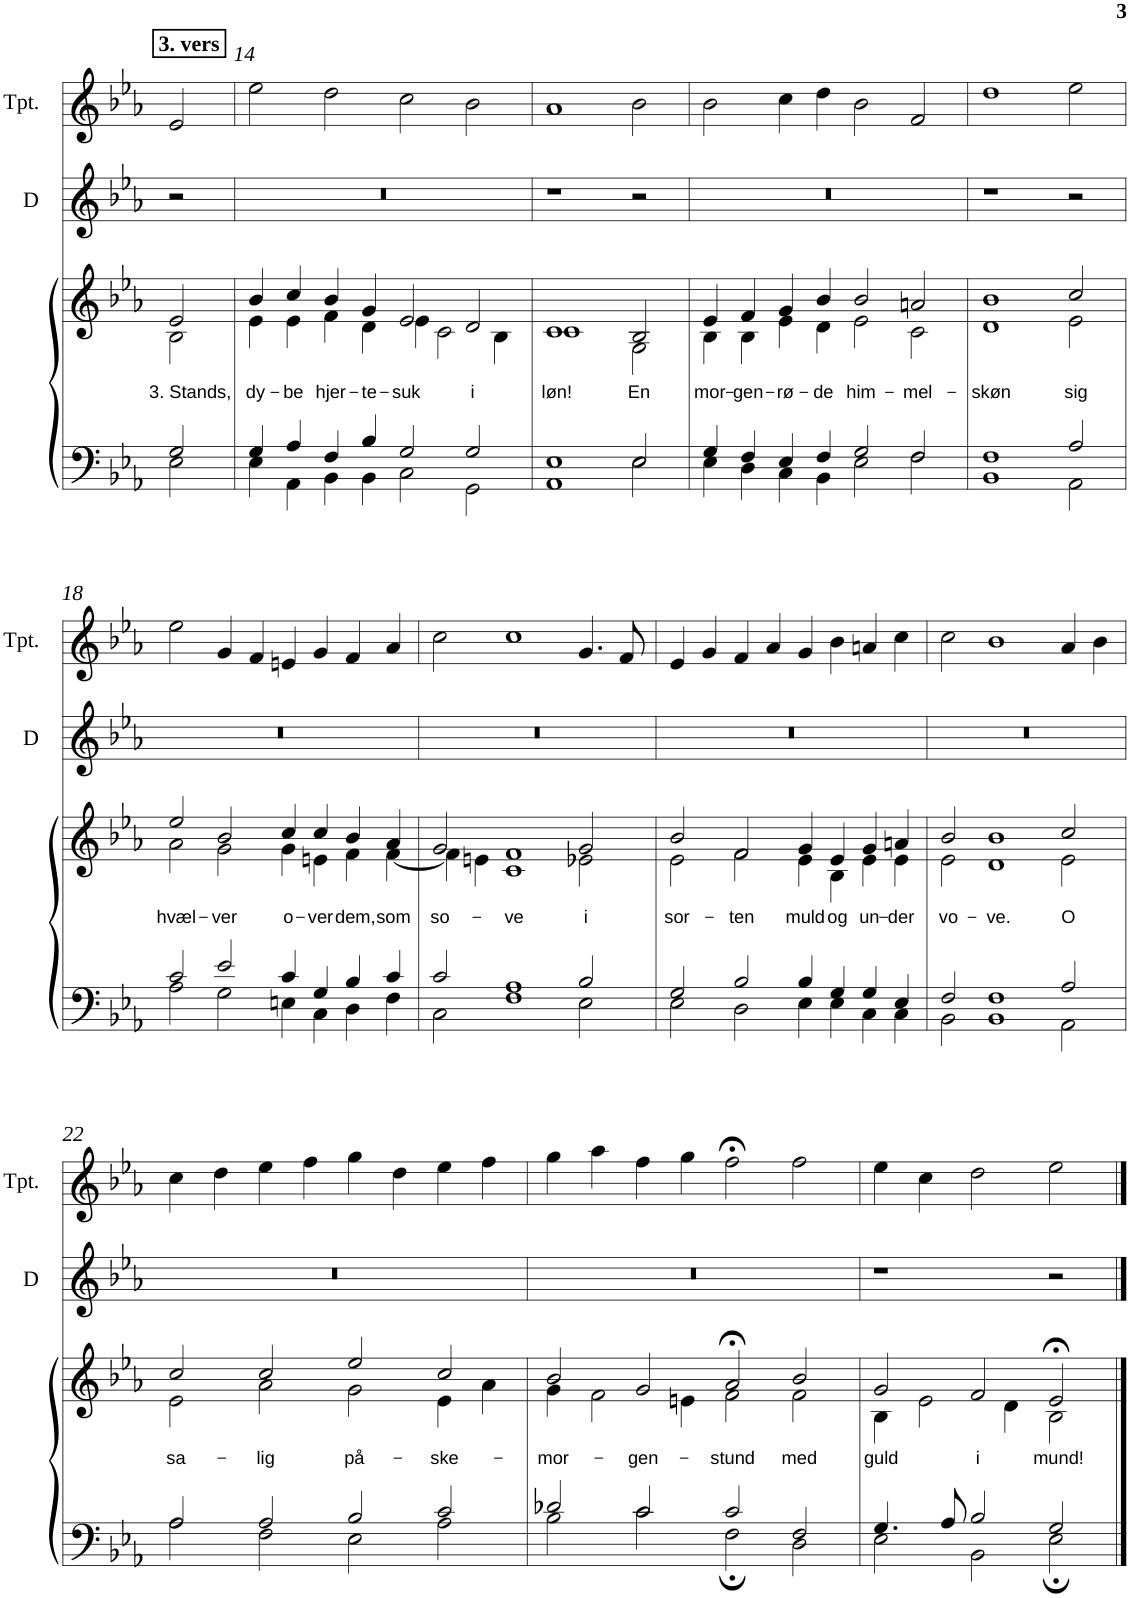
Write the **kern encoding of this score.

**kern	**kern	**text	**kern	**kern
*part3	*part3	*part3	*part2	*part1
*staff4	*staff3	*staff3	*staff2	*staff1
*I"Piano	*	*	*I"Diskant	*I"Trompet
*I'Pno	*	*	*I'D	*I'Tpt.
!!LO:PB:g=z
*clefF4	*clefG2	*	*clefG2	*clefG2
*	*	*	*	*Trd1c2
*k[b-e-a-]	*k[b-e-a-]	*	*k[b-e-a-]	*k[b-e-a-]
*E-:	*E-:	*	*E-:	*E-:
*M4/2	*M4/2	*	*M4/2	*M4/2
*met(c|)	*met(c|)	*	*met(c|)	*met(c|)
!!LO:REH:place=s1:a:B:cj:t=3. vers
=13X2	=13X2	=13X2	=13X2	=13X2
*^	*	*	*	*
!	!	!	!LO:LY:b	!	!
*	*	*^	*	*	*
2G/	2E-\	2e-/	2B-\	3. Stands,	2r	2e-/
=14	=14	=14	=14	=14	=14	=14
!	!	!	!	!LO:LY:b	!	!
4G/	4E-\	4b-/	4e-\	dy-	0r	2ee-\
!	!	!	!	!LO:LY:b	!	!
4A-/	4AA-\	4cc/	4e-\	-be	.	.
!	!	!	!	!LO:LY:b	!	!
4F/	4BB-\	4b-/	4f\	hjer-	.	2dd\
!	!	!	!	!LO:LY:b	!	!
4B-/	4BB-\	4g/	4d\	-te-	.	.
!	!	!	!	!LO:LY:b	!	!
2G/	2C\	2e-/	4e-\	-suk	.	2cc\
.	.	.	2c\	.	.	.
!	!	!	!	!LO:LY:b	!	!
2G/	2GG\	2d/	.	i	.	2b-\
.	.	.	4B-\	.	.	.
=15	=15	=15	=15	=15	=15	=15
!	!	!	!	!LO:LY:b	!	!
1E-	1AA-	1c	1c	løn!	1r	1a-
!	!	!	!	!LO:LY:b	!	!
2E-/	2E-\	2B-/	2G\	En	2r	2b-\
=16	=16	=16	=16	=16	=16	=16
!	!	!	!	!LO:LY:b	!	!
4G/	4E-\	4e-/	4B-\	mor-	0r	2b-\
!	!	!	!	!LO:LY:b	!	!
4F/	4D\	4f/	4B-\	-gen-	.	.
!	!	!	!	!LO:LY:b	!	!
4E-/	4C\	4g/	4e-\	-rø-	.	4cc\
!	!	!	!	!LO:LY:b	!	!
4F/	4BB-\	4b-/	4d\	-de	.	4dd\
!	!	!	!	!LO:LY:b	!	!
2G/	2E-\	2b-/	2e-\	him-	.	2b-\
!	!	!	!	!LO:LY:b	!	!
2F/	2F\	2an/	2c\	-mel-	.	2f/
=17	=17	=17	=17	=17	=17	=17
!	!	!	!	!LO:LY:b	!	!
1F	1BB-	1b-	1d	-skøn	1r	1dd
!	!	!	!	!LO:LY:b	!	!
2A-/	2AA-\	2cc/	2e-\	sig	2r	2ee-\
!!LO:LB:g=z
=18	=18	=18	=18	=18	=18	=18
!	!	!	!	!LO:LY:b	!	!
2c/	2A-\	2ee-/	2a-\	hvæl-	0r	2ee-\
!	!	!	!	!LO:LY:b	!	!
2e-/	2G\	2b-/	2g\	-ver	.	4g/
.	.	.	.	.	.	4f/
!	!	!	!	!LO:LY:b	!	!
4c/	4En\	4cc/	4g\	o-	.	4en/
!	!	!	!	!LO:LY:b	!	!
4G/	4C\	4cc/	4en\	-ver	.	4g/
!	!	!	!	!LO:LY:b	!	!
4B-/	4D\	4b-/	4f\	dem,	.	4f/
!	!	!	!	!LO:LY:b	!	!
4c/	4F\	4a-/	[4f\	som	.	4a-/
=19	=19	=19	=19	=19	=19	=19
!	!	!	!	!LO:LY:b	!	!
2c/	2C\	2g/	4f\]	so-	0r	2cc\
.	.	.	4en\	.	.	.
!	!	!	!	!LO:LY:b	!	!
1A-	1F	1f	1c	-ve	.	1cc
!	!	!	!	!LO:LY:b	!	!
2B-/	2E-\	2g/	2e-X\	i	.	4.g/
.	.	.	.	.	.	8f/
=20	=20	=20	=20	=20	=20	=20
!	!	!	!	!LO:LY:b	!	!
2G/	2E-\	2b-/	2e-\	sor-	0r	4e-/
.	.	.	.	.	.	4g/
!	!	!	!	!LO:LY:b	!	!
2B-/	2D\	2f/	2f\	-ten	.	4f/
.	.	.	.	.	.	4a-/
!	!	!	!	!LO:LY:b	!	!
4B-/	4E-\	4g/	4e-\	muld	.	4g/
!	!	!	!	!LO:LY:b	!	!
4G/	4E-\	4e-/	4B-\	og	.	4b-\
!	!	!	!	!LO:LY:b	!	!
4G/	4C\	4g/	4e-\	un-	.	4an/
!	!	!	!	!LO:LY:b	!	!
4E-/	4C\	4an/	4e-\	-der	.	4cc\
=21	=21	=21	=21	=21	=21	=21
!	!	!	!	!LO:LY:b	!	!
2F/	2BB-\	2b-/	2e-\	vo-	0r	2cc\
!	!	!	!	!LO:LY:b	!	!
1F	1BB-	1b-	1d	-ve.	.	1b-
!	!	!	!	!LO:LY:b	!	!
2A-/	2AA-\	2cc/	2e-\	O	.	4a-/
.	.	.	.	.	.	4b-\
!!LO:LB:g=z
=22	=22	=22	=22	=22	=22	=22
!	!	!	!	!LO:LY:b	!	!
2A-/	2A-\	2cc/	2e-\	sa-	0r	4cc\
.	.	.	.	.	.	4dd\
!	!	!	!	!LO:LY:b	!	!
2A-/	2F\	2cc/	2a-\	-lig	.	4ee-\
.	.	.	.	.	.	4ff\
!	!	!	!	!LO:LY:b	!	!
2B-/	2E-\	2ee-/	2g\	på-	.	4gg\
.	.	.	.	.	.	4dd\
!	!	!	!	!LO:LY:b	!	!
2c/	2A-\	2cc/	4e-\	-ske-	.	4ee-\
.	.	.	4a-\	.	.	4ff\
=23	=23	=23	=23	=23	=23	=23
!	!	!	!	!LO:LY:b	!	!
2d-X/	2B-\	2b-/	4g\	-mor-	0r	4gg\
.	.	.	2f\	.	.	4aa-\
!	!	!	!	!LO:LY:b	!	!
2c/	2c\	2g/	.	-gen-	.	4ff\
.	.	.	4en\	.	.	4gg\
!	!	!	!	!LO:LY:b	!	!
2c/	2F;\	2a-;</	2f\	-stund	.	2ff;<\
!	!	!	!	!LO:LY:b	!	!
2F/	2D\	2b-/	2f\	med	.	2ff\
=24	=24	=24	=24	=24	=24	=24
!	!	!	!	!LO:LY:b	!	!
4.G/	2E-\	2g/	4B-\	guld	1r	4ee-\
.	.	.	2e-\	.	.	4cc\
8A-/	.	.	.	.	.	.
!	!	!	!	!LO:LY:b	!	!
2B-/	2BB-\	2f/	.	i	.	2dd\
.	.	.	4d\	.	.	.
!	!	!	!	!LO:LY:b	!	!
2G/	2E-;\	2e-;</	2B-\	mund!	2r	2ee-\
*v	*v	*	*	*	*	*
*	*v	*v	*	*	*
==	==	==	==	==
*-	*-	*-	*-	*-
